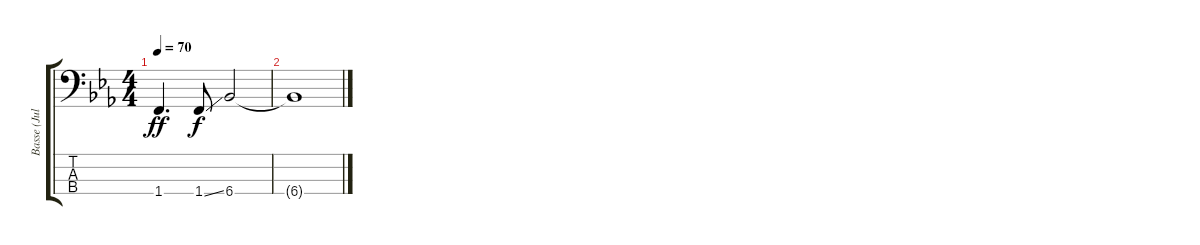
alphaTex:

\track ("Basse (Julien)" "Basse (Jul") {instrument electricbassfinger}
\staff {score tabs}
\tuning (G2 D2 A1 E1) {hide}
\ts (4 4)
\tempo 70
\clef f4
\ks eb
1.4.4{d dy ff} 1.4{ss}.8{dy f} 6.4.2 |
6.4{t}.1
